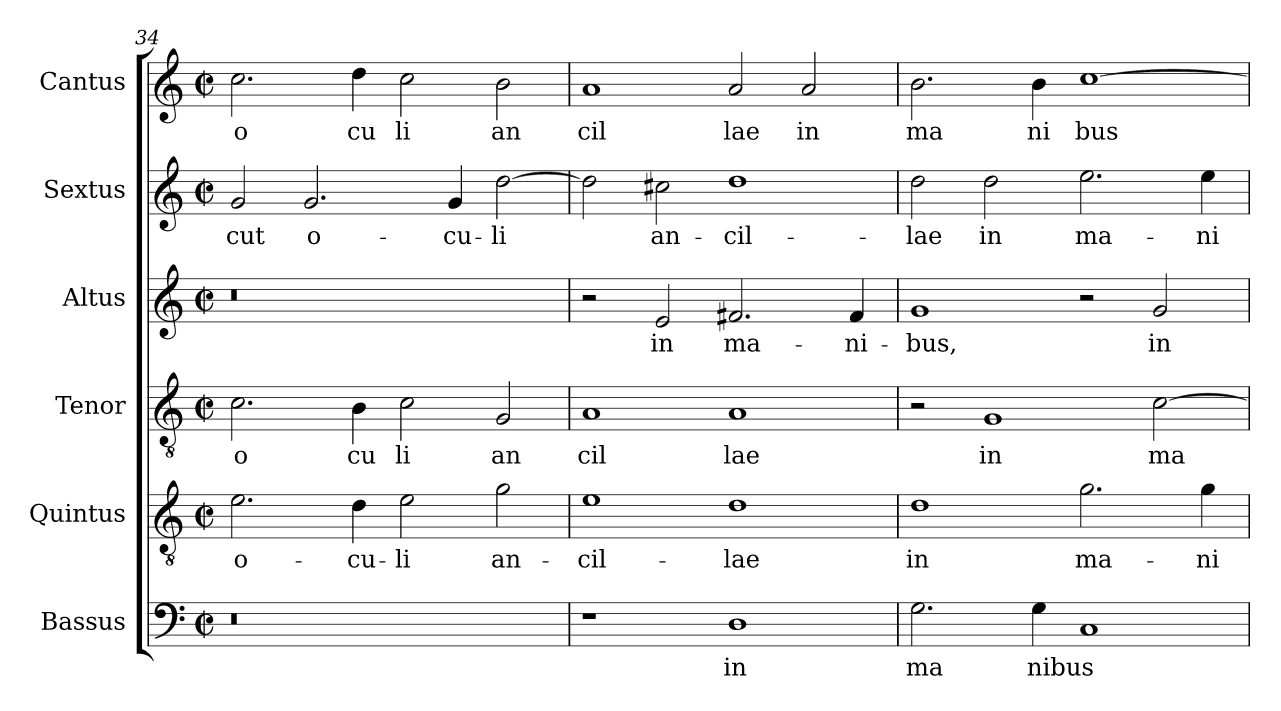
**kern	**text	**kern	**text	**kern	**text	**kern	**text	**kern	**text	**kern	**text
*part6	*part6	*part5	*part5	*part4	*part4	*part3	*part3	*part2	*part2	*part1	*part1
*staff6	*staff6	*staff5	*staff5	*staff4	*staff4	*staff3	*staff3	*staff2	*staff2	*staff1	*staff1
*I"Bassus	*	*I"Quintus	*	*I"Tenor	*	*I"Altus	*	*I"Sextus	*	*I"Cantus	*
!!LO:PB:g=z
*clefF4	*	*clefGv2	*	*clefGv2	*	*clefG2	*	*clefG2	*	*clefG2	*
*M2/2	*	*M2/2	*	*M2/2	*	*M2/2	*	*M2/2	*	*M2/2	*
*met(c|)	*	*met(c|)	*	*met(c|)	*	*met(c|)	*	*met(c|)	*	*met(c|)	*
=34	=34	=34	=34	=34	=34	=34	=34	=34	=34	=34	=34
!	!	!	!LO:LY:b:cj	!	!LO:LY:b:cj	!	!	!	!LO:LY:b:cj	!	!LO:LY:b:cj
0r	.	2.e\	o-	2.c\	o	0r	.	2g/	cut	2.cc\	o
!	!	!	!	!	!	!	!	!	!LO:LY:b:cj	!	!
.	.	.	.	.	.	.	.	2.g/	o-	.	.
!	!	!	!LO:LY:b:cj	!	!LO:LY:b:cj	!	!	!	!	!	!LO:LY:b:cj
.	.	4d\	-cu-	4B\	cu	.	.	.	.	4dd\	cu
!	!	!	!LO:LY:b:cj	!	!LO:LY:b:cj	!	!	!	!	!	!LO:LY:b:cj
.	.	2e\	-li	2c\	li	.	.	.	.	2cc\	li
!	!	!	!	!	!	!	!	!	!LO:LY:b:cj	!	!
.	.	.	.	.	.	.	.	4g/	-cu-	.	.
!	!	!	!LO:LY:b:cj	!	!LO:LY:b:cj	!	!	!	!LO:LY:b:cj	!	!LO:LY:b:cj
.	.	2g\	an-	2G/	an	.	.	[>2dd\	-li	2b\	an
=35	=35	=35	=35	=35	=35	=35	=35	=35	=35	=35	=35
!	!	!	!LO:LY:b:cj	!	!LO:LY:b:cj	!	!	!	!	!	!LO:LY:b:cj
1r	.	1e	-cil-	1A	cil	2r	.	2dd\]	.	1a	cil
!	!	!	!	!	!	!	!LO:LY:b:cj	!	!LO:LY:b:cj	!	!
.	.	.	.	.	.	2e/	in	2cc#X\	an-	.	.
!	!LO:LY:b:cj	!	!LO:LY:b:cj	!	!LO:LY:b:cj	!	!LO:LY:b:cj	!	!LO:LY:b:cj	!	!LO:LY:b:cj
1D	in	1d	-lae	1A	lae	2.f#X/	ma-	1dd	-cil-	2a/	lae
!	!	!	!	!	!	!	!	!	!	!	!LO:LY:b:cj
.	.	.	.	.	.	.	.	.	.	2a/	in
!	!	!	!	!	!	!	!LO:LY:b:cj	!	!	!	!
.	.	.	.	.	.	4f#/	-ni-	.	.	.	.
=36	=36	=36	=36	=36	=36	=36	=36	=36	=36	=36	=36
!	!LO:LY:b:cj	!	!LO:LY:b:cj	!	!	!	!LO:LY:b:cj	!	!LO:LY:b:cj	!	!LO:LY:b:cj
2.G\	ma	1d	in	2r	.	1g	-bus,	2dd\	-lae	2.b\	ma
!	!	!	!	!	!LO:LY:b:cj	!	!	!	!LO:LY:b:cj	!	!
.	.	.	.	1G	in	.	.	2dd\	in	.	.
!	!LO:LY:b	!	!	!	!	!	!	!	!	!	!LO:LY:b:cj
4G\	nibus	.	.	.	.	.	.	.	.	4b\	ni
!	!	!	!LO:LY:b:cj	!	!	!	!	!	!LO:LY:b:cj	!	!LO:LY:b:cj
1C	.	2.g\	ma-	.	.	2r	.	2.ee\	ma-	[>1cc	bus
!	!	!	!	!	!LO:LY:b	!	!LO:LY:b:cj	!	!	!	!
.	.	.	.	[>2c\	ma	2g/	in	.	.	.	.
!	!	!	!LO:LY:b:cj	!	!	!	!	!	!LO:LY:b:cj	!	!
.	.	4g\	-ni-	.	.	.	.	4ee\	-ni-	.	.
=	=	=	=	=	=	=	=	=	=	=	=
*-	*-	*-	*-	*-	*-	*-	*-	*-	*-	*-	*-
